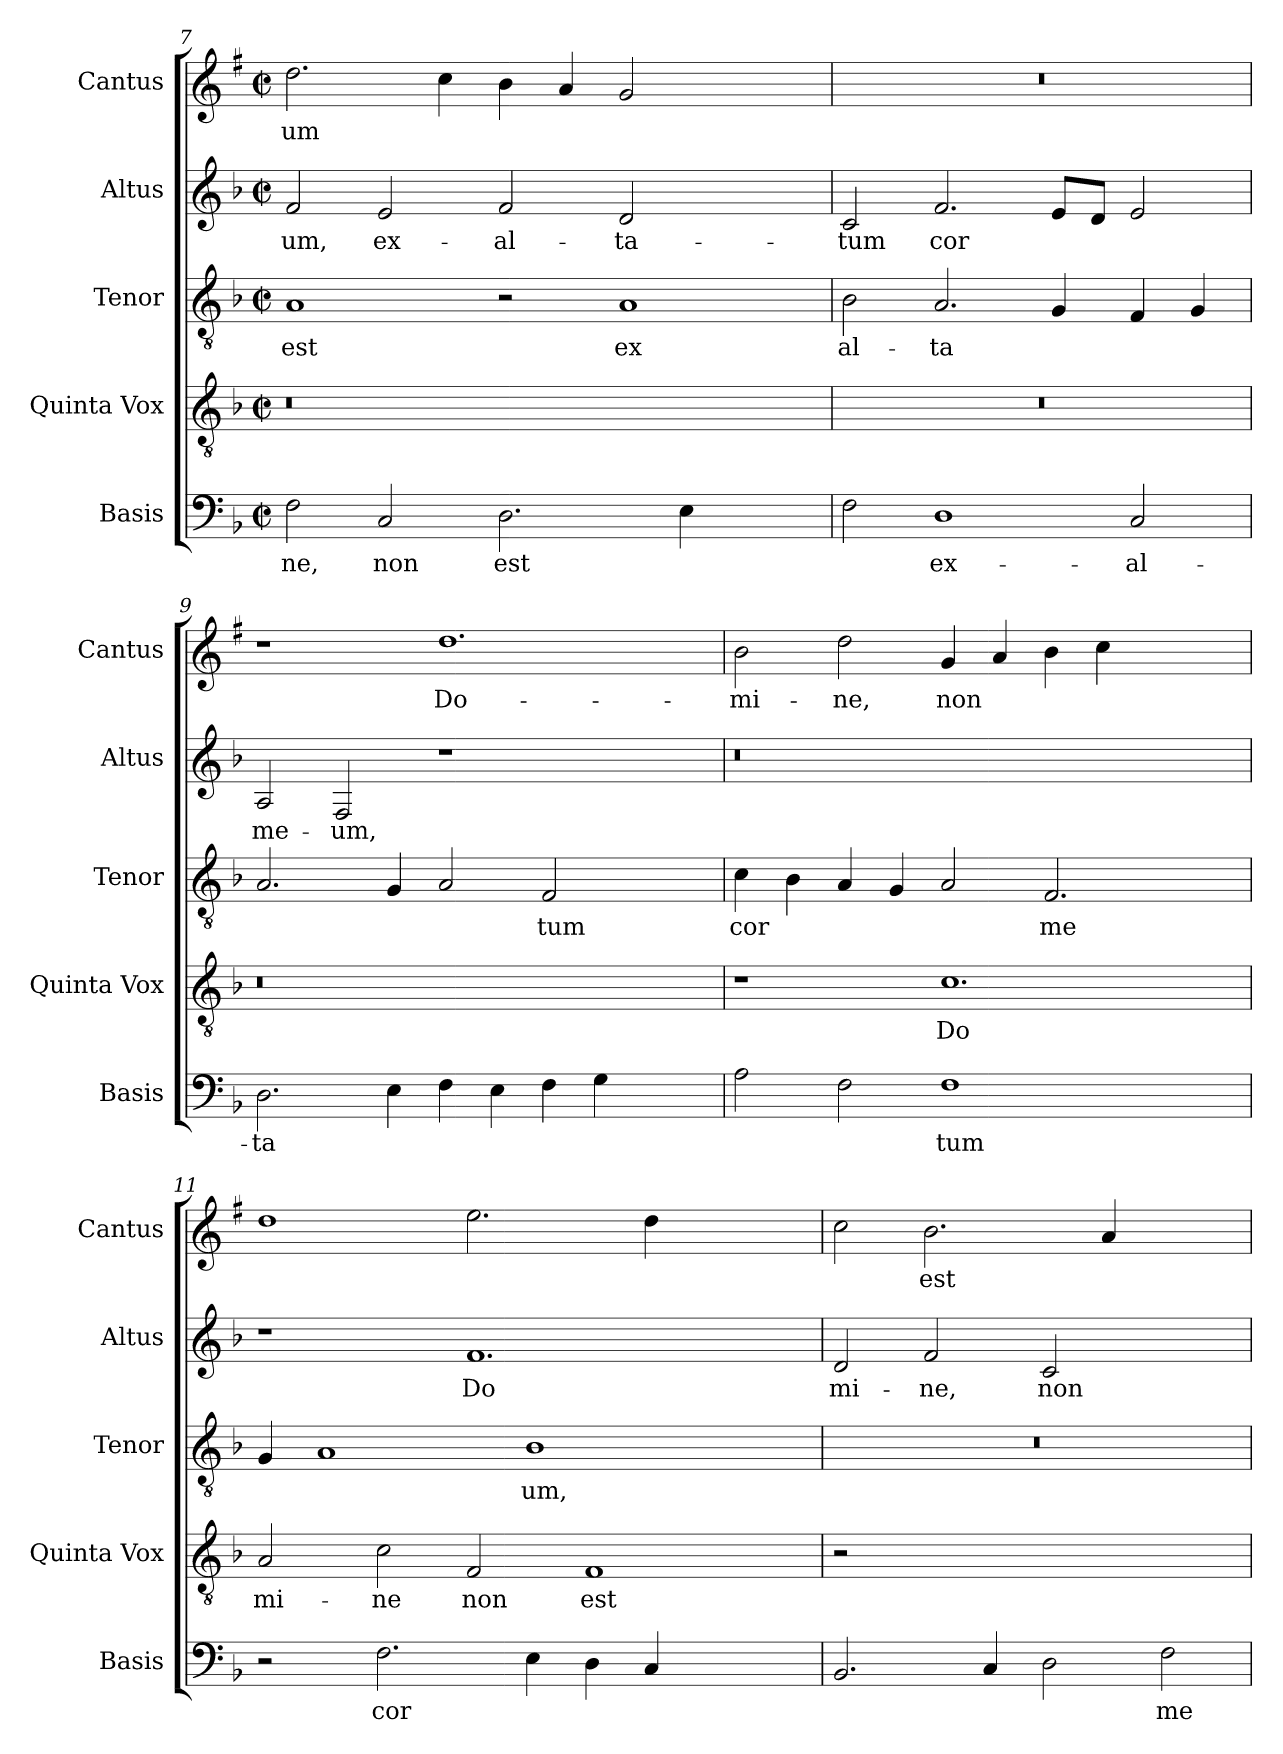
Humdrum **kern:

**kern	**text	**kern	**text	**kern	**text	**kern	**text	**kern	**text
*part5	*part5	*part4	*part4	*part3	*part3	*part2	*part2	*part1	*part1
*staff5	*staff5	*staff4	*staff4	*staff3	*staff3	*staff2	*staff2	*staff1	*staff1
*I"Basis	*	*I"Quinta Vox	*	*I"Tenor	*	*I"Altus	*	*I"Cantus	*
*I'Basis	*	*I'Quinta Vox	*	*I'Tenor	*	*I'Altus	*	*I'Cantus	*
!!LO:LB:g=z
*clefF4	*	*clefGv2	*	*clefGv2	*	*clefG2	*	*clefG2	*
*	*	*	*	*	*	*	*	*ITrd1c2	*
*k[b-]	*	*k[b-]	*	*k[b-]	*	*k[b-]	*	*k[b-]	*
*F:	*	*F:	*	*F:	*	*F:	*	*F:	*
*M4/2	*	*M4/2	*	*M4/2	*	*M4/2	*	*M4/2	*
*met(c|)	*	*met(c|)	*	*met(c|)	*	*met(c|)	*	*met(c|)	*
=7	=7	=7	=7	=7	=7	=7	=7	=7	=7
!	!LO:LY:b	!	!	!	!LO:LY:b	!	!LO:LY:b	!	!LO:LY:b
2F	-ne,	0r	.	1A	est	2f	-um,	2.cc	-um
!	!LO:LY:b	!	!	!	!	!	!LO:LY:b	!	!
2C	non	.	.	.	.	2e	ex-	.	.
.	.	.	.	.	.	.	.	4b-	.
!	!LO:LY:b	!	!	!	!	!	!LO:LY:b	!	!
2.D	est	.	.	2r	.	2f	-al-	4a	.
.	.	.	.	.	.	.	.	4g	.
!	!	!	!	!	!LO:LY:b	!	!LO:LY:b	!	!
.	.	.	.	1A	ex	2d	-ta-	2f	.
4E	.	.	.	.	.	.	.	.	.
2ryy	.	2ryy	.	.	.	2ryy	.	2ryy	.
=8	=8	=8	=8	=8	=8	=8	=8	=8	=8
!	!	!	!	!	!LO:LY:b	!	!LO:LY:b	!	!
2F	.	0r	.	2B-	al-	2c	-tum	0r	.
!	!LO:LY:b	!	!	!	!LO:LY:b	!	!LO:LY:b	!	!
1D	ex-	.	.	2.A	-ta	2.f	cor	.	.
.	.	.	.	4G	.	8eL	.	.	.
.	.	.	.	.	.	8dJ	.	.	.
!	!LO:LY:b	!	!	!	!	!	!	!	!
2C	-al-	.	.	4F	.	2e	.	.	.
.	.	.	.	4G	.	.	.	.	.
=9	=9	=9	=9	=9	=9	=9	=9	=9	=9
!	!LO:LY:b	!	!	!	!	!	!LO:LY:b	!	!
2.D	-ta	0r	.	2.A	.	2A	me-	1r	.
!	!	!	!	!	!	!	!LO:LY:b	!	!
.	.	.	.	.	.	2F	-um,	.	.
4E	.	.	.	4G	.	.	.	.	.
!	!	!	!	!	!	!	!	!	!LO:LY:b
4F	.	.	.	2A	.	1r	.	1.cc	Do-
4E	.	.	.	.	.	.	.	.	.
!	!	!	!	!	!LO:LY:b	!	!	!	!
4F	.	.	.	2F	tum	.	.	.	.
4G	.	.	.	.	.	.	.	.	.
2ryy	.	2ryy	.	2ryy	.	2ryy	.	.	.
=10	=10	=10	=10	=10	=10	=10	=10	=10	=10
!	!	!	!	!	!LO:LY:b	!	!	!	!LO:LY:b
2A	.	1r	.	4c	cor	0r	.	2a	-mi-
.	.	.	.	4B-	.	.	.	.	.
!	!	!	!	!	!	!	!	!	!LO:LY:b
2F	.	.	.	4A	.	.	.	2cc	-ne,
.	.	.	.	4G	.	.	.	.	.
!	!LO:LY:b	!	!LO:LY:b	!	!	!	!	!	!LO:LY:b
1F	tum	1.c	Do	2A	.	.	.	4f	non
.	.	.	.	.	.	.	.	4g	.
!	!	!	!	!	!LO:LY:b	!	!	!	!
.	.	.	.	2.F	me	.	.	4a	.
.	.	.	.	.	.	.	.	4b-	.
2ryy	.	.	.	.	.	2ryy	.	2ryy	.
.	.	.	.	4ryy	.	.	.	.	.
=11	=11	=11	=11	=11	=11	=11	=11	=11	=11
!	!	!	!LO:LY:b	!	!	!	!	!	!
2r	.	2A	mi-	4G	.	1r	.	1cc	.
.	.	.	.	1A	.	.	.	.	.
!	!LO:LY:b	!	!LO:LY:b	!	!	!	!	!	!
2.F	cor	2c	-ne	.	.	.	.	.	.
!	!	!	!LO:LY:b	!	!	!	!LO:LY:b	!	!
.	.	2F	non	.	.	1.f	Do	2.dd	.
!	!	!	!	!	!LO:LY:b	!	!	!	!
4E	.	.	.	1B-	um,	.	.	.	.
!	!	!	!LO:LY:b	!	!	!	!	!	!
4D	.	1F	est	.	.	.	.	.	.
4C	.	.	.	.	.	.	.	4cc	.
2ryy	.	.	.	.	.	.	.	2ryy	.
.	.	.	.	4ryy	.	.	.	.	.
=12	=12	=12	=12	=12	=12	=12	=12	=12	=12
!	!	!	!	!	!	!	!LO:LY:b	!	!
2.BB-	.	2r	.	0r	.	2d	mi-	2b-	.
!	!	!	!LO:LY:b	!	!	!	!LO:LY:b	!	!LO:LY:b
.	.	[2Ayy	ex	.	.	2f	-ne,	2.a	est
4C	.	.	.	.	.	.	.	.	.
!	!	!	!	!	!	!	!LO:LY:b	!	!
2D	.	1ryy	.	.	.	2c	non	.	.
.	.	.	.	.	.	.	.	4g	.
!	!LO:LY:b	!	!	!	!	!	!	!	!
2F	me-	.	.	.	.	2ryy	.	2ryy	.
=	=	=	=	=	=	=	=	=	=
*-	*-	*-	*-	*-	*-	*-	*-	*-	*-
